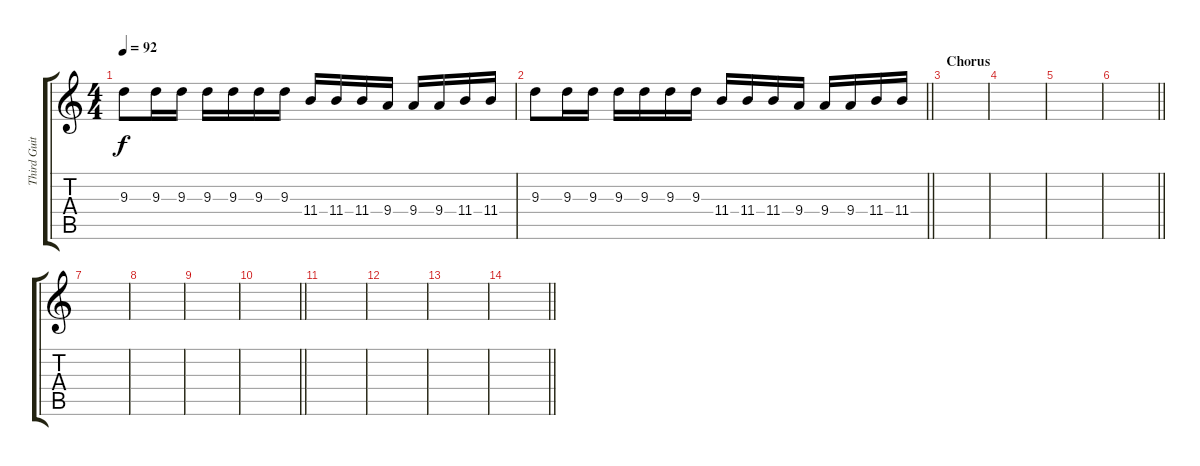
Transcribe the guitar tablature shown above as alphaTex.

\track ("Third Guitar" "Third Guit") {instrument distortionguitar}
\staff {score tabs}
\tuning (D4 A3 F3 C3 G2 D2) {hide}
\ts (4 4)
\tempo 92
\clef g2
\ks c
9.3.8{dy f} 9.3.16 9.3.16 9.3.16 9.3.16 9.3.16 9.3.16 11.4.16 11.4.16 11.4.16 9.4.16 9.4.16 9.4.16 11.4.16 11.4.16 |
\barLineRight lightlight
9.3.8 9.3.16 9.3.16 9.3.16 9.3.16 9.3.16 9.3.16 11.4.16 11.4.16 11.4.16 9.4.16 9.4.16 9.4.16 11.4.16 11.4.16 |
\section ("" "Chorus")
|
|
|
\barLineRight lightlight
|
|
|
|
\barLineRight lightlight
|
|
|
|
\barLineRight lightlight
